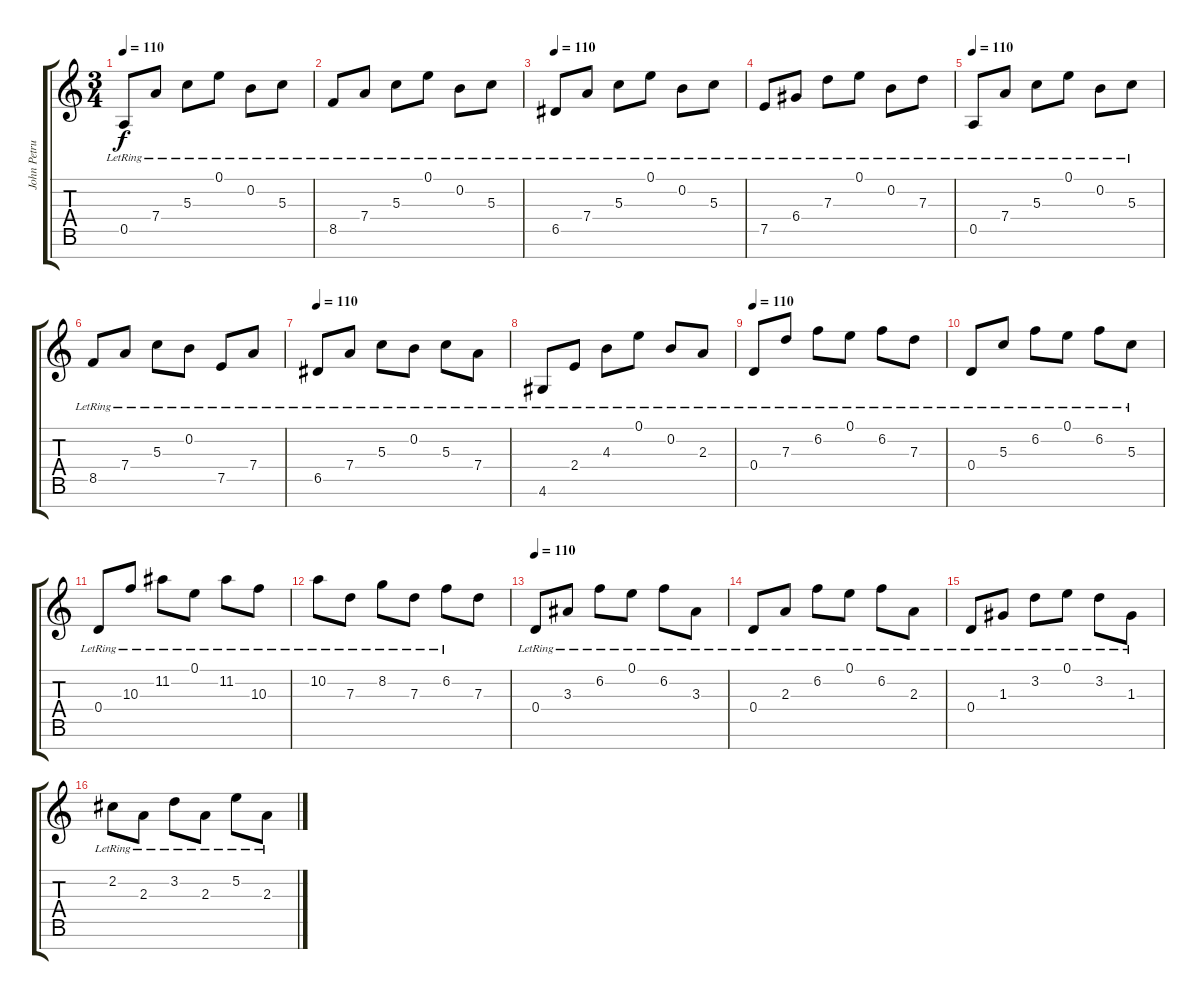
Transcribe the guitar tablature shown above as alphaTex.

\track ("John Petrucci" "John Petru") {instrument acousticguitarsteel}
\staff {score tabs}
\tuning (E4 B3 G3 D3 A2 E2 B1) {hide}
\ts (3 4)
\tempo 110
\clef g2
\ks c
0.5{lr}.8{dy f instrument acousticguitarsteel} 7.4{lr}.8 5.3{lr}.8 0.1{lr}.8 0.2{lr}.8 5.3{lr}.8 |
8.5{lr}.8 7.4{lr}.8 5.3{lr}.8 0.1{lr}.8 0.2{lr}.8 5.3{lr}.8 |
\tempo 110
6.5{lr}.8{instrument acousticguitarsteel} 7.4{lr}.8 5.3{lr}.8 0.1{lr}.8 0.2{lr}.8 5.3{lr}.8 |
7.5{lr}.8 6.4{lr}.8 7.3{lr}.8 0.1{lr}.8 0.2{lr}.8 7.3{lr}.8 |
\tempo 110
0.5{lr}.8{instrument acousticguitarsteel} 7.4{lr}.8 5.3{lr}.8 0.1{lr}.8 0.2{lr}.8 5.3{lr}.8 |
8.5{lr}.8 7.4{lr}.8 5.3{lr}.8 0.2{lr}.8 7.5{lr}.8 7.4{lr}.8 |
\tempo 110
6.5{lr}.8{instrument acousticguitarsteel} 7.4{lr}.8 5.3{lr}.8 0.2{lr}.8 5.3{lr}.8 7.4{lr}.8 |
4.6{lr}.8 2.4{lr}.8 4.3{lr}.8 0.1{lr}.8 0.2{lr}.8 2.3{lr}.8 |
\tempo 110
0.4{lr}.8{instrument acousticguitarsteel} 7.3{lr}.8 6.2{lr}.8 0.1{lr}.8 6.2{lr}.8 7.3{lr}.8 |
0.4{lr}.8 5.3{lr}.8 6.2{lr}.8 0.1{lr}.8 6.2{lr}.8 5.3{lr}.8 |
0.4{lr}.8 10.3{lr}.8 11.2{lr}.8 0.1{lr}.8 11.2{lr}.8 10.3{lr}.8 |
10.2{lr}.8 7.3{lr}.8 8.2{lr}.8 7.3{lr}.8 6.2{lr}.8 7.3.8 |
\tempo 110
0.4{lr}.8{instrument acousticguitarsteel} 3.3{lr}.8 6.2{lr}.8 0.1{lr}.8 6.2{lr}.8 3.3{lr}.8 |
0.4{lr}.8 2.3{lr}.8 6.2{lr}.8 0.1{lr}.8 6.2{lr}.8 2.3{lr}.8 |
0.4{lr}.8 1.3{lr}.8 3.2{lr}.8 0.1{lr}.8 3.2{lr}.8 1.3{lr}.8 |
2.2{lr}.8 2.3{lr}.8 3.2{lr}.8 2.3{lr}.8 5.2{lr}.8 2.3{lr}.8
